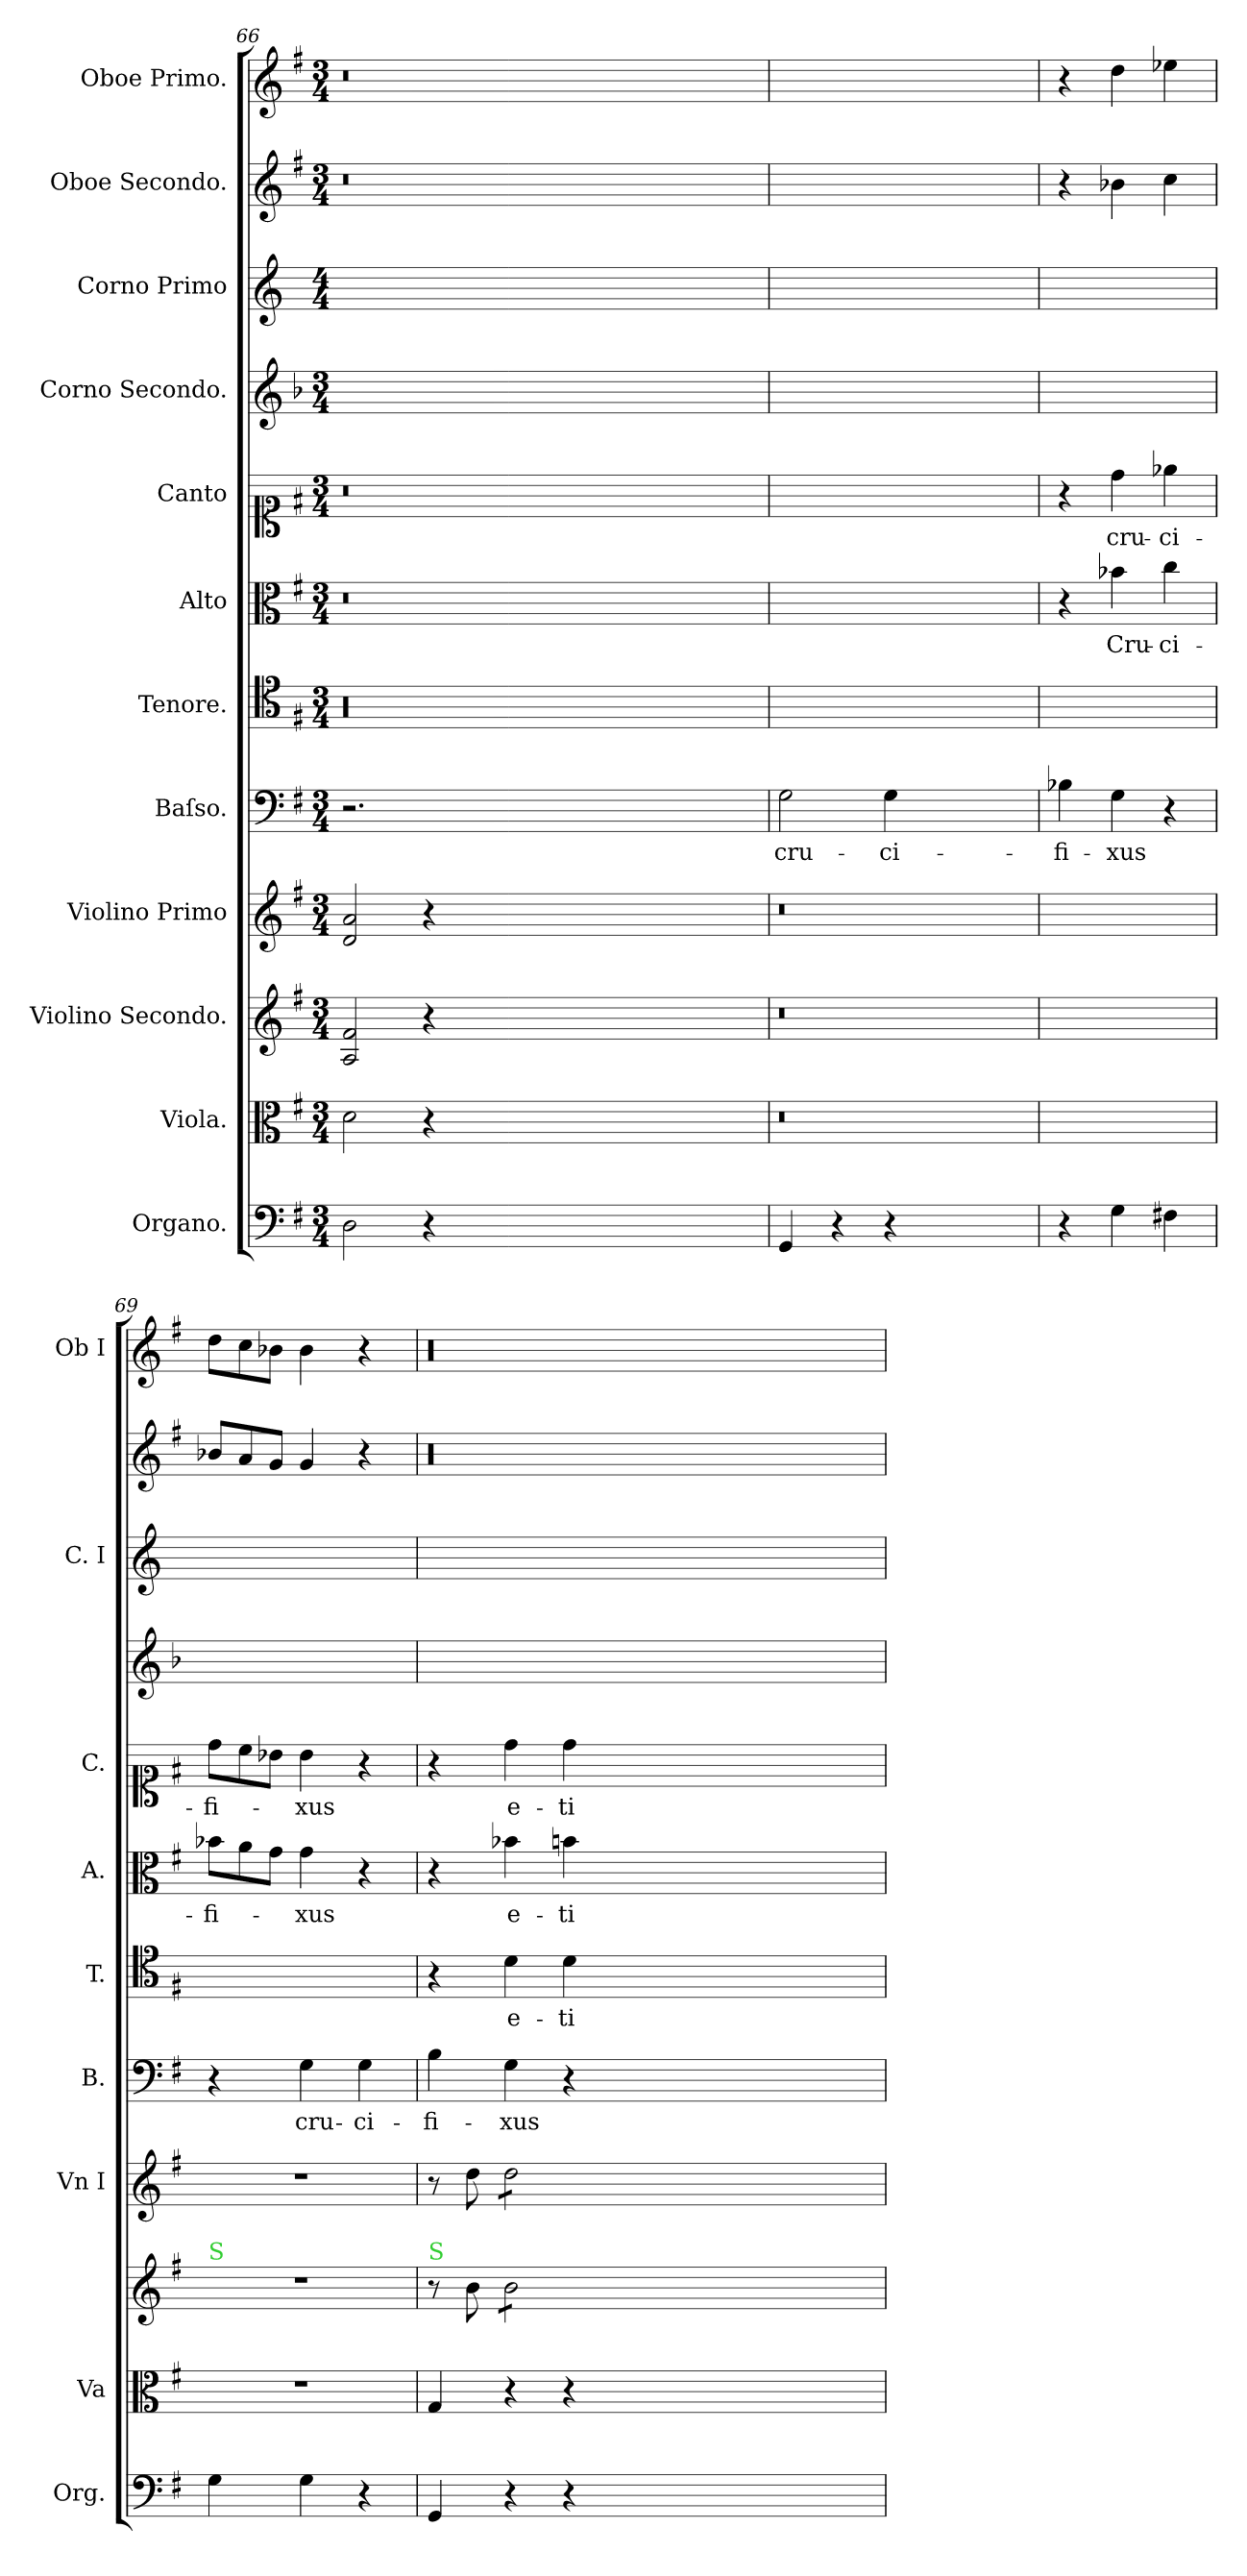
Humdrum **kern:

**kern	**kern	**kern	**kern	**kern	**text	**kern	**text	**kern	**text	**kern	**text	**kern	**kern	**kern	**kern
*part12	*part11	*part10	*part9	*part8	*part8	*part7	*part7	*part6	*part6	*part5	*part5	*part4	*part3	*part2	*part1
*staff12	*staff11	*staff10	*staff9	*staff8	*staff8	*staff7	*staff7	*staff6	*staff6	*staff5	*staff5	*staff4	*staff3	*staff2	*staff1
*I"Organo.	*I"Viola.	*I"Violino Secondo.	*I"Violino Primo	*I"Baſso.	*	*I"Tenore.	*	*I"Alto	*	*I"Canto	*	*I"Corno Secondo.	*I"Corno Primo	*I"Oboe Secondo.	*I"Oboe Primo.
*I'Org.	*I'Va	*	*I'Vn I	*I'B.	*	*I'T.	*	*I'A.	*	*I'C.	*	*	*I'C. I	*	*I'Ob I
*clefF4	*clefC3	*clefG2	*clefG2	*clefF4	*	*clefC4	*	*clefC3	*	*clefC1	*	*clefG2	*clefG2	*clefG2	*clefG2
*k[f#]	*k[f#]	*k[f#]	*k[f#]	*k[f#]	*	*k[f#]	*	*k[f#]	*	*k[f#]	*	*k[b-]	*k[]	*k[f#]	*k[f#]
*M3/4	*M3/4	*M3/4	*M3/4	*M3/4	*	*M3/4	*	*M3/4	*	*M3/4	*	*M3/4	*M4/4	*M3/4	*M3/4
=66	=66	=66	=66	=66	=66	=66	=66	=66	=66	=66	=66	=66	=66	=66	=66
!	!	!	!	!	!	!LO:N:vis=00	!	!LO:N:vis=0	!	!LO:N:vis=0	!	!	!	!LO:N:vis=0	!LO:N:vis=0
2D\	2d\	2A/ 2f#/	2d/ 2a/	2.r	.	0.r	.	1.r	.	1.r	.	2.ryy	2.ryy	1.r	1.r
4r	4r	4r	4r	.	.	.	.	.	.	.	.	.	.	.	.
0ryy	0ryy	0ryy	0ryy	0ryy	.	.	.	.	.	.	.	0ryy	0ryy	.	.
.	.	.	.	.	.	.	.	1.ryy	.	1.ryy	.	.	.	1.ryy	1.ryy
4ryy	4ryy	4ryy	4ryy	4ryy	.	.	.	.	.	.	.	4ryy	4ryy	.	.
=67	=67	=67	=67	=67	=67	=67	=67	=67	=67	=67	=67	=67	=67	=67	=67
!	!LO:N:vis=0	!LO:N:vis=0	!LO:N:vis=0	!	!	!	!	!	!	!	!	!	!	!	!
4GG/	1.r	1.r	1.r	2G\	cru-	1.ryy	.	1.ryy	.	1.ryy	.	2.ryy	2.ryy	1.ryy	1.ryy
4r	.	.	.	.	.	.	.	.	.	.	.	.	.	.	.
4r	.	.	.	4G\	-ci-	.	.	.	.	.	.	.	.	.	.
2.ryy	.	.	.	2.ryy	.	.	.	.	.	.	.	2.ryy	2.ryy	.	.
=68	=68	=68	=68	=68	=68	=68	=68	=68	=68	=68	=68	=68	=68	=68	=68
4r	2.ryy	2.ryy	2.ryy	4B-X\	-fi-	2.ryy	.	4r	.	4r	.	2.ryy	2.ryy	4r	4r
4G\	.	.	.	4G\	-xus	.	.	4b-X\	Cru-	4dd\	cru-	.	.	4b-X\	4dd\
4F#X\	.	.	.	4r	.	.	.	4cc\	-ci-	4ee-X\	-ci-	.	.	4cc\	4ee-X\
=69	=69	=69	=69	=69	=69	=69	=69	=69	=69	=69	=69	=69	=69	=69	=69
*	*	*	*	*	*	*	*	*Xtuplet	*	*Xtuplet	*	*	*	*Xtuplet	*Xtuplet
!	!	!LO:TX:a:color=limegreen:t=S	!	!	!	!	!	!	!	!	!	!	!	!	!
4G\	2.r	2.r	2.r	4r	.	2.ryy	.	12b-X\L	-fi-	12dd\L	-fi-	2.ryy	2.ryy	12b-X/L	12dd\L
.	.	.	.	.	.	.	.	12a\	.	12cc\	.	.	.	12a/	12cc\
.	.	.	.	.	.	.	.	12g\J	.	12b-X\J	.	.	.	12g/J	12b-X\J
!	!	!	!	!	!LO:LY:i	!	!	!	!	!	!	!	!	!	!
4G\	.	.	.	4G\	cru-	.	.	4g\	-xus	4b-\	-xus	.	.	4g/	4b-\
!	!	!	!	!	!LO:LY:i	!	!	!	!	!	!	!	!	!	!
4r	.	.	.	4G\	-ci-	.	.	4r	.	4r	.	.	.	4r	4r
*	*	*k[b-e-]	*	*	*	*	*	*	*	*	*	*	*	*	*
=70	=70	=70	=70	=70	=70	=70	=70	=70	=70	=70	=70	=70	=70	=70	=70
!	!	!LO:TX:a:color=limegreen:t=S	!	!	!	!	!	!	!	!	!	!	!	!	!
!	!	!	!	!	!LO:LY:i	!	!	!	!	!	!	!	!	!LO:N:vis=00	!LO:N:vis=00
4GG/	4G/	8r	8r	4B\	-fi-	4r	.	4r	.	4r	.	2.ryy	2.ryy	0.r	0.r
.	.	8b-\	8dd\	.	.	.	.	.	.	.	.	.	.	.	.
!	!	!	!	!	!LO:LY:i	!	!	!	!	!	!	!	!	!	!
*	*	*tremolo	*	*	*	*	*	*	*	*	*	*	*	*	*
*	*	*	*tremolo	*	*	*	*	*	*	*	*	*	*	*	*
4r	4r	8b-\L	8dd\L	4G\	-xus	4d\	e-	4b-X\	e-	4dd\	e-	.	.	.	.
.	.	8b-\	8dd\	.	.	.	.	.	.	.	.	.	.	.	.
4r	4r	8b-\	8dd\	4r	.	4d\	-ti-	4bn\	-ti-	4dd\	-ti-	.	.	.	.
.	.	8b-\J	8dd\J	.	.	.	.	.	.	.	.	.	.	.	.
*	*	*	*Xtremolo	*	*	*	*	*	*	*	*	*	*	*	*
*	*	*Xtremolo	*	*	*	*	*	*	*	*	*	*	*	*	*
0ryy	0ryy	0ryy	0ryy	0ryy	.	0ryy	.	0ryy	.	0ryy	.	0ryy	0ryy	.	.
4ryy	4ryy	4ryy	4ryy	4ryy	.	4ryy	.	4ryy	.	4ryy	.	4ryy	4ryy	.	.
=	=	=	=	=	=	=	=	=	=	=	=	=	=	=	=
*-	*-	*-	*-	*-	*-	*-	*-	*-	*-	*-	*-	*-	*-	*-	*-
